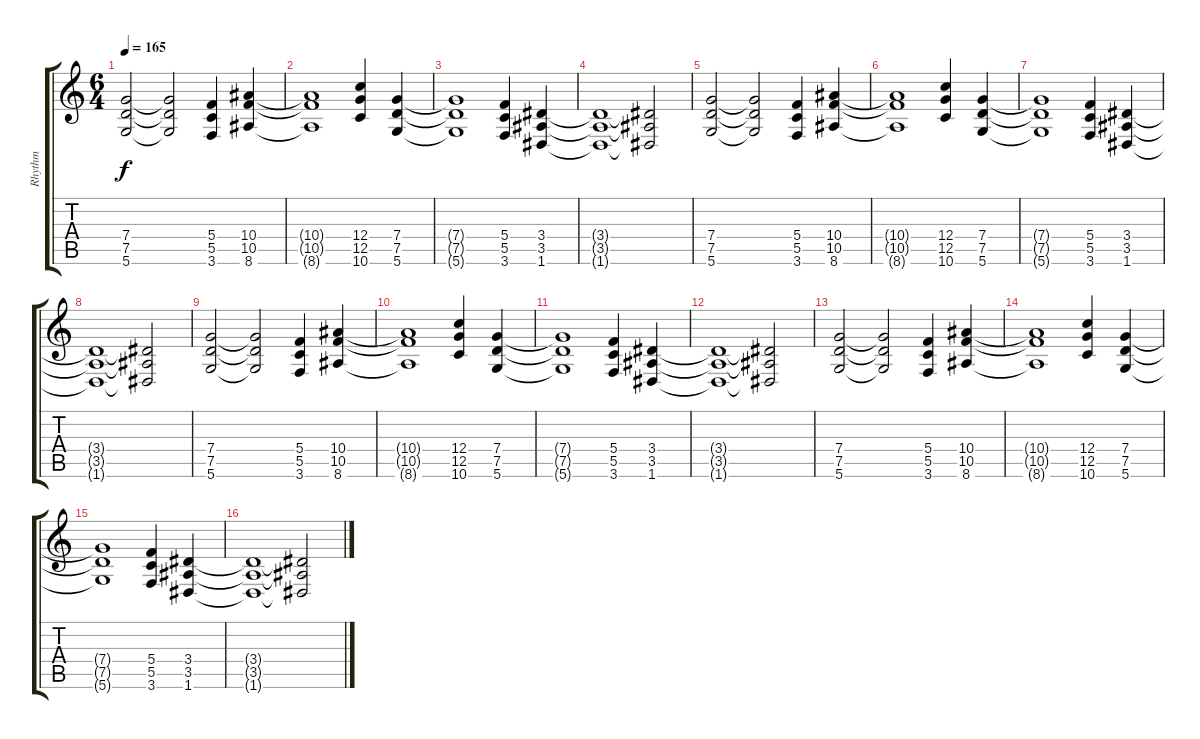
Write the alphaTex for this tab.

\track ("Rhythm" "Rhythm") {instrument overdrivenguitar}
\staff {score tabs}
\tuning (D4 A3 F3 C3 G2 D2) {hide}
\ts (6 4)
\tempo 165
\clef g2
\ks c
(7.4 7.5 5.6).2{dy f} (7.4{t} 7.5{t} 5.6{t}).2 (5.4 5.5 3.6).4 (10.4 10.5 8.6).4 |
(10.4{t} 10.5{t} 8.6{t}).1 (12.4 12.5 10.6).4 (7.4 7.5 5.6).4 |
(7.4{t} 7.5{t} 5.6{t}).1 (5.4 5.5 3.6).4 (3.4 3.5 1.6).4 |
(3.4{t} 3.5{t} 1.6{t}).1 (3.4{t} 3.5{t} 1.6{t}).2 |
(7.4 7.5 5.6).2 (7.4{t} 7.5{t} 5.6{t}).2 (5.4 5.5 3.6).4 (10.4 10.5 8.6).4 |
(10.4{t} 10.5{t} 8.6{t}).1 (12.4 12.5 10.6).4 (7.4 7.5 5.6).4 |
(7.4{t} 7.5{t} 5.6{t}).1 (5.4 5.5 3.6).4 (3.4 3.5 1.6).4 |
(3.4{t} 3.5{t} 1.6{t}).1 (3.4{t} 3.5{t} 1.6{t}).2 |
(7.4 7.5 5.6).2 (7.4{t} 7.5{t} 5.6{t}).2 (5.4 5.5 3.6).4 (10.4 10.5 8.6).4 |
(10.4{t} 10.5{t} 8.6{t}).1 (12.4 12.5 10.6).4 (7.4 7.5 5.6).4 |
(7.4{t} 7.5{t} 5.6{t}).1 (5.4 5.5 3.6).4 (3.4 3.5 1.6).4 |
(3.4{t} 3.5{t} 1.6{t}).1 (3.4{t} 3.5{t} 1.6{t}).2 |
(7.4 7.5 5.6).2 (7.4{t} 7.5{t} 5.6{t}).2 (5.4 5.5 3.6).4 (10.4 10.5 8.6).4 |
(10.4{t} 10.5{t} 8.6{t}).1 (12.4 12.5 10.6).4 (7.4 7.5 5.6).4 |
(7.4{t} 7.5{t} 5.6{t}).1 (5.4 5.5 3.6).4 (3.4 3.5 1.6).4 |
(3.4{t} 3.5{t} 1.6{t}).1 (3.4{t} 3.5{t} 1.6{t}).2
